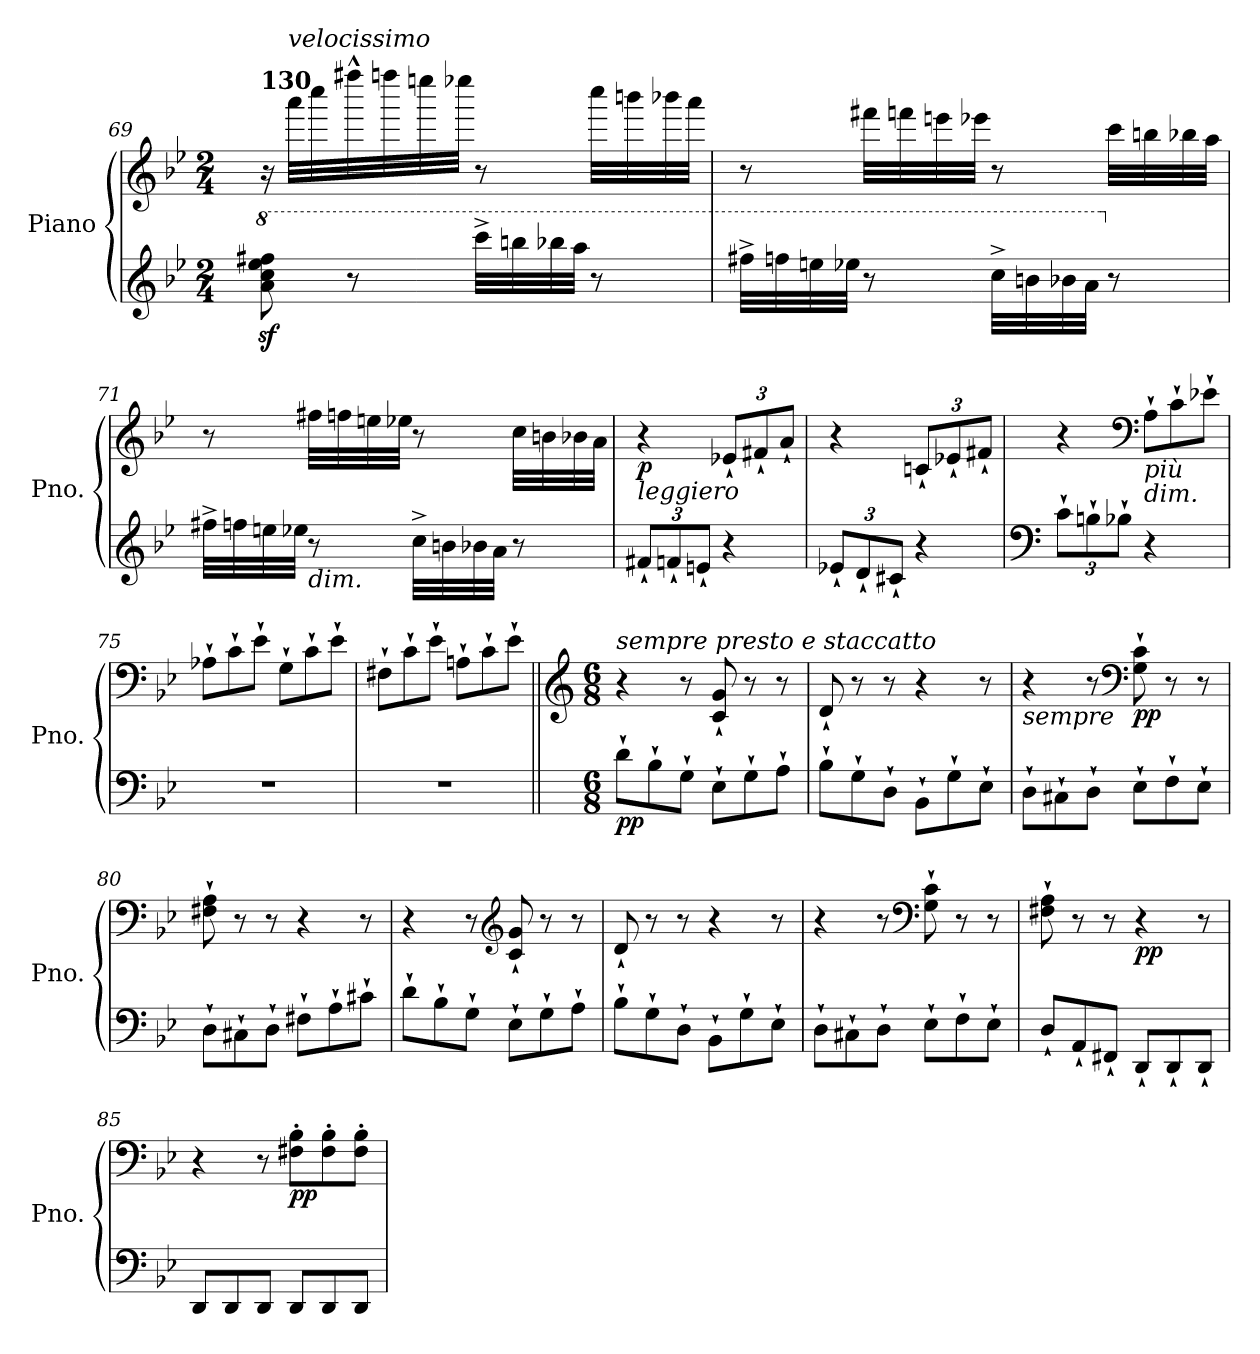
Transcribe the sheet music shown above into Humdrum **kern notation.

**kern	**kern	**dynam
*part1	*part1	*part1
*staff2	*staff1	*staff1/2
*I"Piano	*	*
*I'Pno.	*	*
!!LO:LB:g=z
*clefG2	*clefG2	*
*k[b-e-]	*k[b-e-]	*
*M2/4	*M2/4	*
*8va	*	*
=69	=69	=69
!	!LO:TX:a:B:t=130	!
!	!	!LO:DY:b
8aa\z<<<<< 8ccc\z<<<<< 8eee-\z<<<<< 8fff#X\z<<<<<	16r	other-dynamics
!	!LO:TX:a:i:t=velocissimo	!
.	32aaa\LLL	.
.	32cccc\	.
8r	32ffff#X^^\	.
.	32ffffn\	.
.	32eeeen\	.
.	32eeee-X\JJJ	.
32cccc<^\LLL	8r	.
32bbbn<\	.	.
32bbb-X<\	.	.
32aaa<\JJJ	.	.
8r	32cccc\LLL	.
.	32bbbn\	.
.	32bbb-X\	.
.	32aaa\JJJ	.
=70	=70	=70
32fff#X<^\LLL	8r	.
32fffn<\	.	.
32eeen<\	.	.
32eee-X<\JJJ	.	.
8r	32fff#X\LLL	.
.	32fffn\	.
.	32eeen\	.
.	32eee-X\JJJ	.
32ccc<^\LLL	8r	.
32bbn<\	.	.
32bb-X<\	.	.
32aa\JJJ	.	.
*X8va	*	*
8r	32ccc\LLL	.
.	32bbn\	.
.	32bb-X\	.
.	32aa\JJJ	.
!!LO:LB:g=z
=71	=71	=71
32ff#X<^\LLL	8r	.
32ffn<\	.	.
32een<\	.	.
32ee-X<\JJJ	.	.
!LO:TX:b:i:t=dim.	!	!
8r	32ff#X\LLL	.
.	32ffn\	.
.	32een\	.
.	32ee-X\JJJ	.
32cc<^\LLL	8r	.
32bn<\	.	.
32b-X<\	.	.
32a<\JJJ	.	.
8r	32cc\LLL	.
.	32bn\	.
.	32b-X\	.
.	32a\JJJ	.
=72	=72	=72
*Xbrackettup	*	*
!LO:TX:a:i:t=leggiero	!	!
!	!	!LO:DY:b
12f#X<`/L	4r	p
12fn<`/	.	.
12en<`/J	.	.
*	*Xbrackettup	*
4r	12e-X`/L	.
.	12f#X`/	.
.	12a`/J	.
=73	=73	=73
12e-X<`/L	4r	.
12d<`/	.	.
12c#X<`/J	.	.
4r	12cn`/L	.
.	12e-X`/	.
.	12f#X`/J	.
=74	=74	=74
*clefF4	*	*
12c<`\L	4r	.
12Bn<`\	.	.
12B-X<`\J	.	.
*	*clefF4	*
*	*Xtuplet	*
!	!LO:TX:b:i:t=più	!
!	!LO:TX:b:i:t=dim.	!
4r	12A`\L	.
.	12c`\	.
.	12e-X`\J	.
!!LO:LB:g=z
=75	=75	=75
2r	12A-X`\L	.
.	12c`\	.
.	12e-`\J	.
.	12G`\L	.
.	12c`\	.
.	12e-`\J	.
=76	=76	=76
2r	12F#X`\L	.
.	12c`\	.
.	12e-`\J	.
.	12An`\L	.
.	12c`\	.
.	12e-`\J	.
=77||	=77||	=77||
*	*clefG2	*
*M6/8	*M6/8	*
!	!LO:TX:a:i:t=sempre presto e staccatto	!
!	!	!LO:DY:b=2
8d<`\L	4r	pp
8B-<`\	.	.
8G<`\J	8r	.
8E-<`\L	8c/` 8g/`	.
8G<`\	8r	.
8A<`\J	8r	.
=78	=78	=78
8B-<`\L	8d`/	.
8G<`\	8r	.
8D<`\J	8r	.
8BB-<`\L	4r	.
8G<`\	.	.
8E-<`\J	8r	.
=79	=79	=79
!	!LO:TX:b:i:t=sempre	!
8D<`\L	4r	.
8C#X<`\	.	.
8D<`\J	8r	.
*	*clefF4	*
!	!	!LO:DY:b
8E-<`\L	8G\` 8c\`	pp
8F<`\	8r	.
8E-<`\J	8r	.
!!LO:PB:g=z
=80	=80	=80
8D<`\L	8F#X\` 8A\`	.
8C#X<`\	8r	.
8D<`\J	8r	.
8F#X<`\L	4r	.
8A<`\	.	.
8c#X<`\J	8r	.
=81	=81	=81
8d<`\L	4r	.
8B-<`\	.	.
8G<`\J	8r	.
*	*clefG2	*
8E-<`\L	8c/` 8g/`	.
8G<`\	8r	.
8A<`\J	8r	.
=82	=82	=82
8B-<`\L	8d`/	.
8G<`\	8r	.
8D<`\J	8r	.
8BB-<`\L	4r	.
8G<`\	.	.
8E-<`\J	8r	.
=83	=83	=83
8D<`\L	4r	.
8C#X<`\	.	.
8D<`\J	8r	.
*	*clefF4	*
8E-<`\L	8G\` 8c\`	.
8F<`\	8r	.
8E-<`\J	8r	.
=84	=84	=84
8D<`/L	8F#X\` 8A\`	.
8AA<`/	8r	.
8FF#X<`/J	8r	.
!	!	!LO:DY:b
8DD<`/L	4r	pp
8DD<`/	.	.
8DD<`/J	8r	.
!!LO:LB:g=z
=85	=85	=85
8DD</L	4r	.
8DD</	.	.
8DD</J	8r	.
!	!	!LO:DY:b
8DD</L	8F#X\' 8B-\'L	pp
8DD</	8F#\' 8B-\'	.
8DD</J	8F#\' 8B-\'J	.
=	=	=
*-	*-	*-
